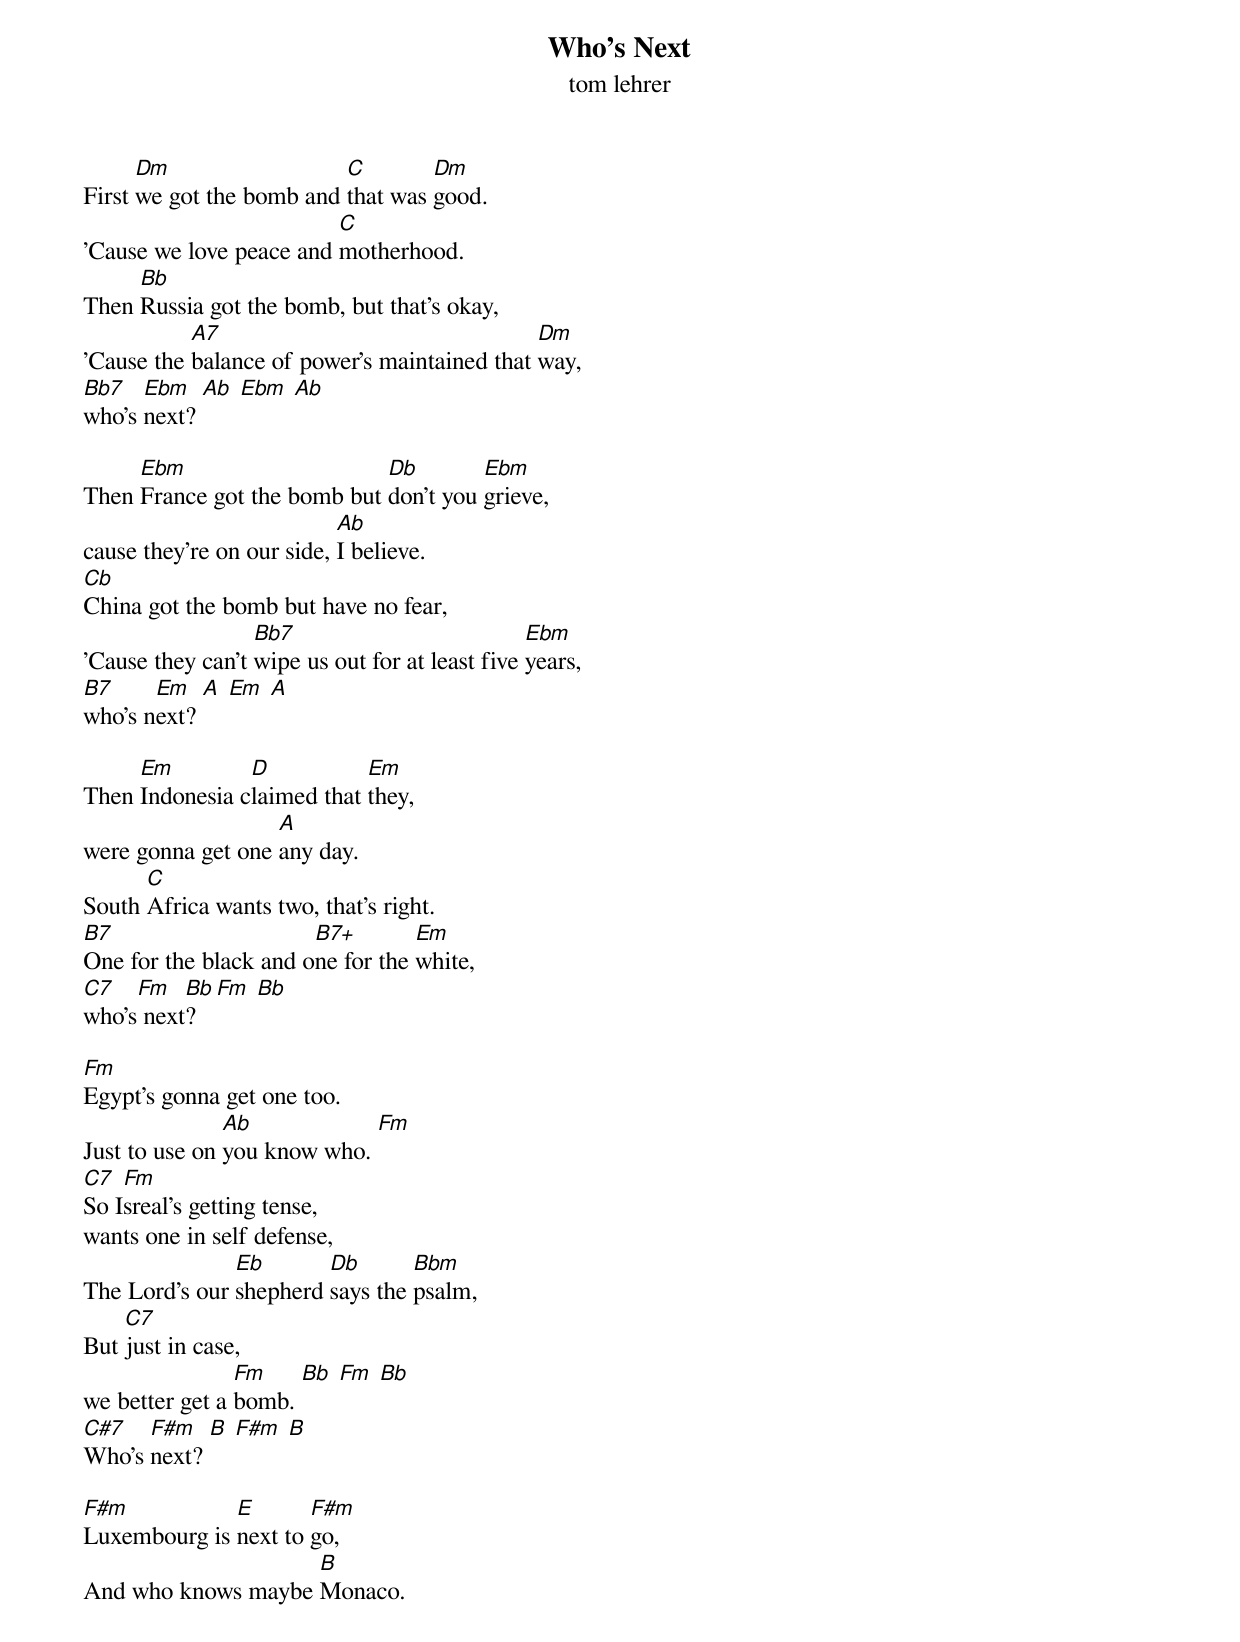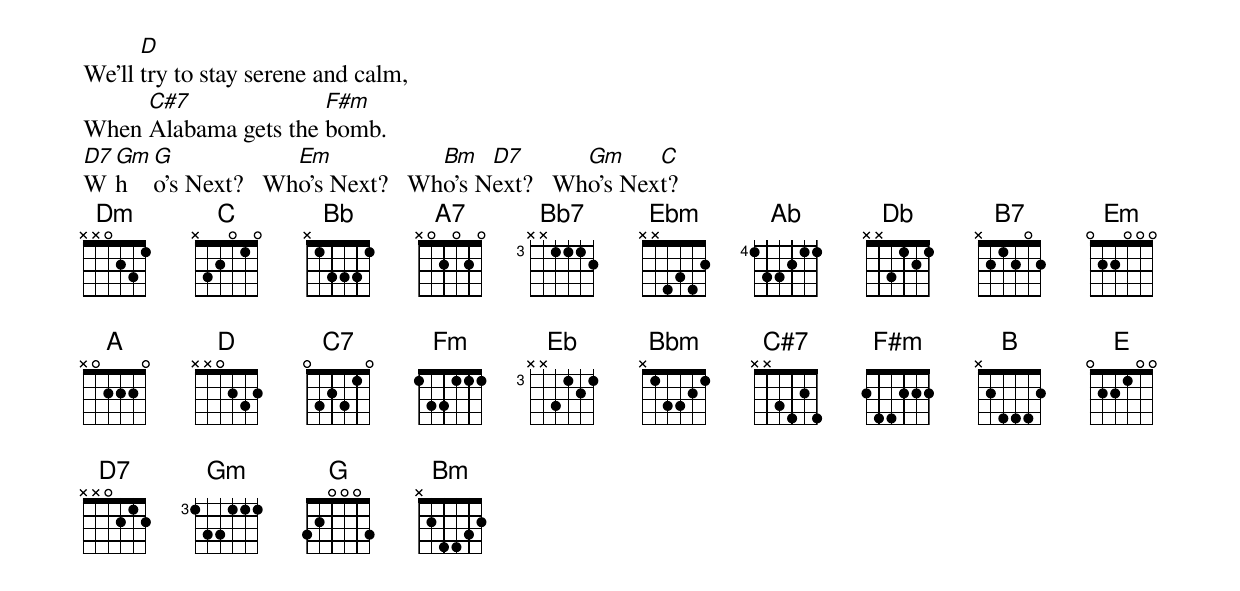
{title: Who's Next}
{subtitle: tom lehrer}

First [Dm]we got the bomb and [C]that was [Dm]good.
'Cause we love peace and [C]motherhood.
Then [Bb]Russia got the bomb, but that's okay,
'Cause the [A7]balance of power's maintained that [Dm]way,
[Bb7]who's [Ebm]next? [Ab] [Ebm] [Ab]

Then [Ebm]France got the bomb but [Db]don't you [Ebm]grieve,
cause they're on our side, [Ab]I believe.
[Cb]China got the bomb but have no fear,
'Cause they can't [Bb7]wipe us out for at least five [Ebm]years,
[B7]who's n[Em]ext? [A] [Em] [A]

Then [Em]Indonesia c[D]laimed that [Em]they,
were gonna get one [A]any day.
South [C]Africa wants two, that's right.
[B7]One for the black and o[B7+]ne for the [Em]white,
[C7]who's[Fm] next[Bb]? [Fm] [Bb]

[Fm]Egypt's gonna get one too.
Just to use on [Ab]you know who. [Fm]
[C7]So I[Fm]sreal's getting tense,
wants one in self defense,
The Lord's our [Eb]shepherd [Db]says the [Bbm]psalm,
But [C7]just in case,
we better get a [Fm]bomb. [Bb] [Fm] [Bb]
[C#7]Who's [F#m]next? [B] [F#m] [B]

[F#m]Luxembourg is [E]next to [F#m]go,
And who knows maybe [B]Monaco.
We'll [D]try to stay serene and calm,
When [C#7]Alabama gets the [F#m]bomb.
[D7]W[Gm]h[G]o's Next?   Wh[Em]o's Next?   Wh[Bm]o's N[D7]ext?   Wh[Gm]o's Nex[C]t?
